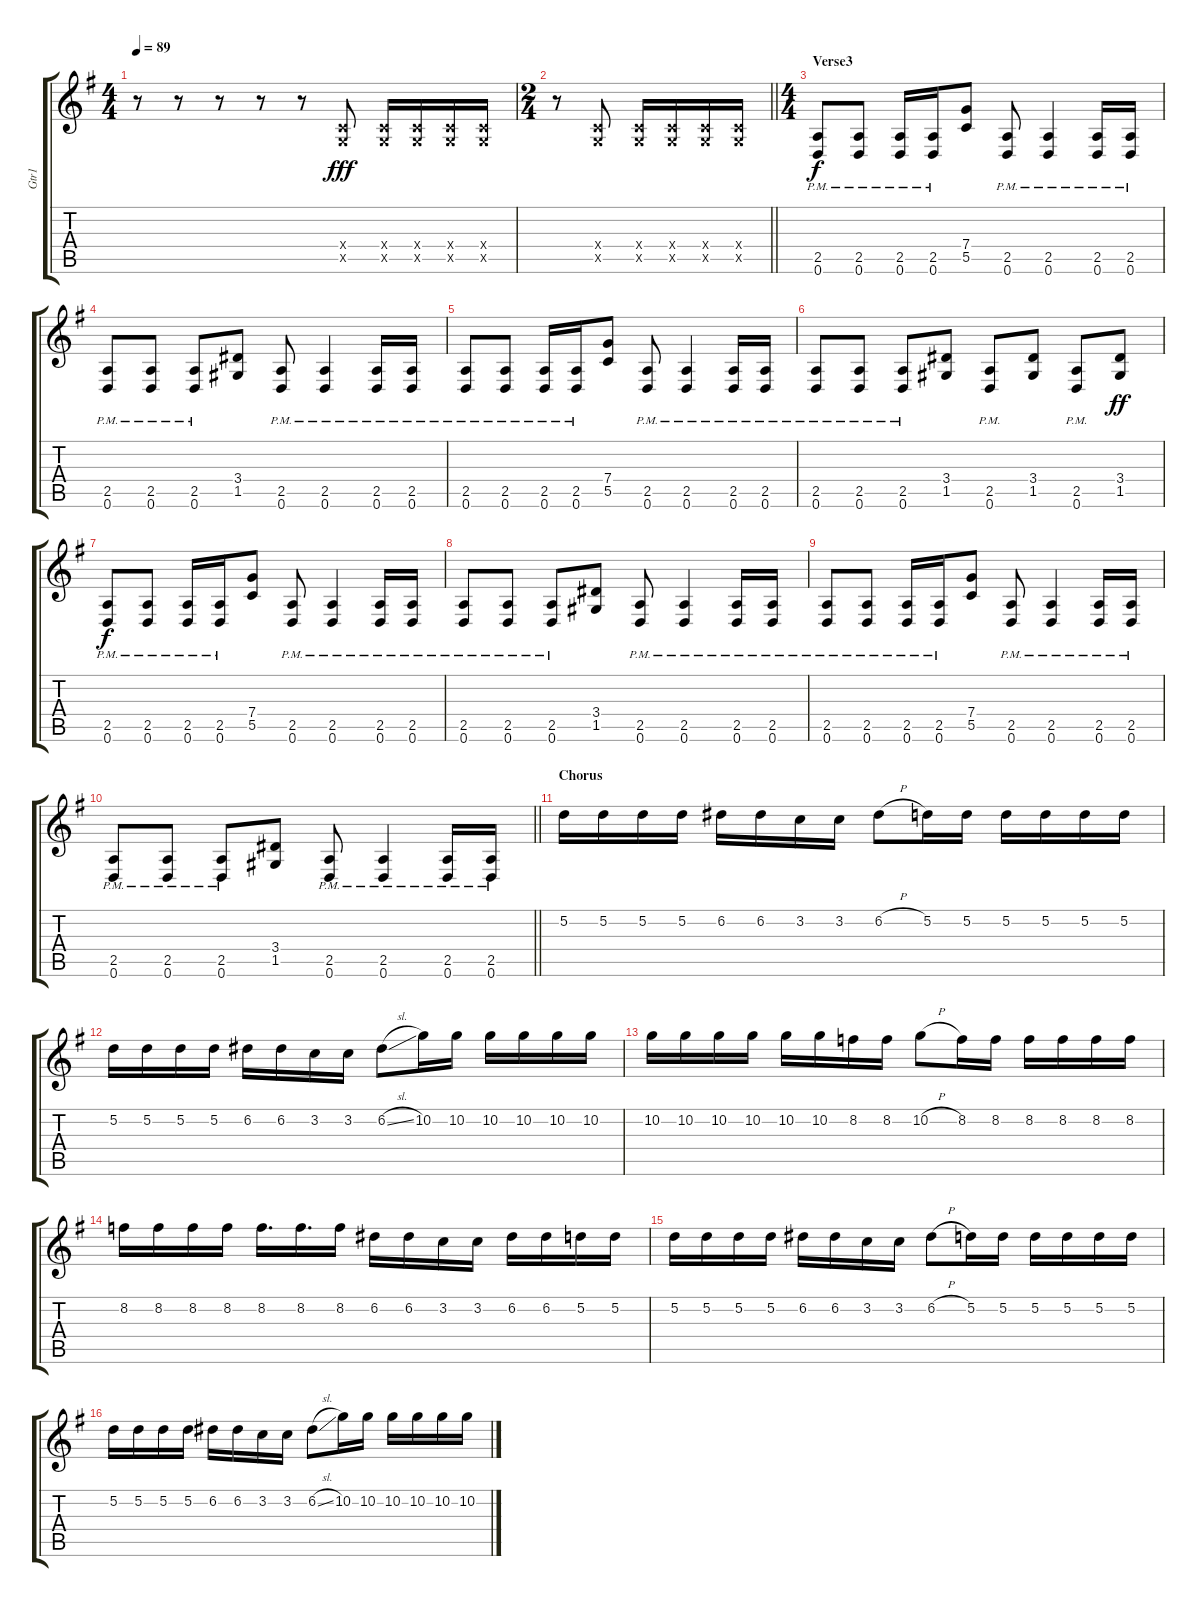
\track ("Gtr1" "Gtr1") {instrument distortionguitar}
\staff {score tabs}
\tuning (D4 A3 F3 C3 G2 D2) {hide}
\ts (4 4)
\tempo 89
\clef g2
\ks g
r.8{dy fff} r.8 r.8 r.8 r.8 (0.4{x} 0.5{x}).8{volume 10 instrument distortionguitar} (0.4{x} 0.5{x}).16 (0.4{x} 0.5{x}).16 (0.4{x} 0.5{x}).16 (0.4{x} 0.5{x}).16 |
\ts (2 4)
\barLineRight lightlight
r.8 (0.4{x} 0.5{x}).8 (0.4{x} 0.5{x}).16 (0.4{x} 0.5{x}).16 (0.4{x} 0.5{x}).16 (0.4{x} 0.5{x}).16 |
\ts (4 4)
\section ("" "Verse3")
(2.5{pm} 0.6{pm}).8{dy f} (2.5{pm} 0.6{pm}).8 (2.5{pm} 0.6{pm}).16 (2.5{pm} 0.6{pm}).16 (7.4 5.5).8 (2.5{pm} 0.6{pm}).8 (2.5{pm} 0.6{pm}).4 (2.5{pm} 0.6{pm}).16 (2.5{pm} 0.6{pm}).16 |
(2.5{pm} 0.6{pm}).8 (2.5{pm} 0.6{pm}).8 (2.5{pm} 0.6{pm}).8 (3.4 1.5).8 (2.5{pm} 0.6{pm}).8 (2.5{pm} 0.6{pm}).4 (2.5{pm} 0.6{pm}).16 (2.5{pm} 0.6{pm}).16 |
(2.5{pm} 0.6{pm}).8 (2.5{pm} 0.6{pm}).8 (2.5{pm} 0.6{pm}).16 (2.5{pm} 0.6{pm}).16 (7.4 5.5).8 (2.5{pm} 0.6{pm}).8 (2.5{pm} 0.6{pm}).4 (2.5{pm} 0.6{pm}).16 (2.5{pm} 0.6{pm}).16 |
(2.5{pm} 0.6{pm}).8 (2.5{pm} 0.6{pm}).8 (2.5{pm} 0.6{pm}).8 (3.4 1.5).8 (2.5{pm} 0.6{pm}).8 (3.4 1.5).8 (2.5{pm} 0.6{pm}).8 (3.4 1.5).8{dy ff} |
(2.5{pm} 0.6{pm}).8{dy f} (2.5{pm} 0.6{pm}).8 (2.5{pm} 0.6{pm}).16 (2.5{pm} 0.6{pm}).16 (7.4 5.5).8 (2.5{pm} 0.6{pm}).8 (2.5{pm} 0.6{pm}).4 (2.5{pm} 0.6{pm}).16 (2.5{pm} 0.6{pm}).16 |
(2.5{pm} 0.6{pm}).8 (2.5{pm} 0.6{pm}).8 (2.5{pm} 0.6{pm}).8 (3.4 1.5).8 (2.5{pm} 0.6{pm}).8 (2.5{pm} 0.6{pm}).4 (2.5{pm} 0.6{pm}).16 (2.5{pm} 0.6{pm}).16 |
(2.5{pm} 0.6{pm}).8 (2.5{pm} 0.6{pm}).8 (2.5{pm} 0.6{pm}).16 (2.5{pm} 0.6{pm}).16 (7.4 5.5).8 (2.5{pm} 0.6{pm}).8 (2.5{pm} 0.6{pm}).4 (2.5{pm} 0.6{pm}).16 (2.5{pm} 0.6{pm}).16 |
\barLineRight lightlight
(2.5{pm} 0.6{pm}).8 (2.5{pm} 0.6{pm}).8 (2.5{pm} 0.6{pm}).8 (3.4 1.5).8 (2.5{pm} 0.6{pm}).8 (2.5{pm} 0.6{pm}).4 (2.5{pm} 0.6{pm}).16 (2.5{pm} 0.6{pm}).16 |
\section ("" "Chorus")
5.2.16{volume 7} 5.2.16 5.2.16 5.2.16 6.2.16 6.2.16 3.2.16 3.2.16 6.2{h}.8 5.2.16 5.2.16 5.2.16 5.2.16 5.2.16 5.2.16 |
5.2.16 5.2.16 5.2.16 5.2.16 6.2.16 6.2.16 3.2.16 3.2.16 6.2{sl}.8 10.2.16 10.2.16 10.2.16 10.2.16 10.2.16 10.2.16 |
10.2.16 10.2.16 10.2.16 10.2.16 10.2.16 10.2.16 8.2.16 8.2.16 10.2{h}.8 8.2.16 8.2.16 8.2.16 8.2.16 8.2.16 8.2.16 |
8.2.16 8.2.16 8.2.16 8.2.16 8.2.16{d} 8.2.16{d} 8.2.16 6.2.16 6.2.16 3.2.16 3.2.16 6.2.16 6.2.16 5.2.16 5.2.16 |
5.2.16 5.2.16 5.2.16 5.2.16 6.2.16 6.2.16 3.2.16 3.2.16 6.2{h}.8 5.2.16 5.2.16 5.2.16 5.2.16 5.2.16 5.2.16 |
5.2.16 5.2.16 5.2.16 5.2.16 6.2.16 6.2.16 3.2.16 3.2.16 6.2{sl}.8 10.2.16 10.2.16 10.2.16 10.2.16 10.2.16 10.2.16
